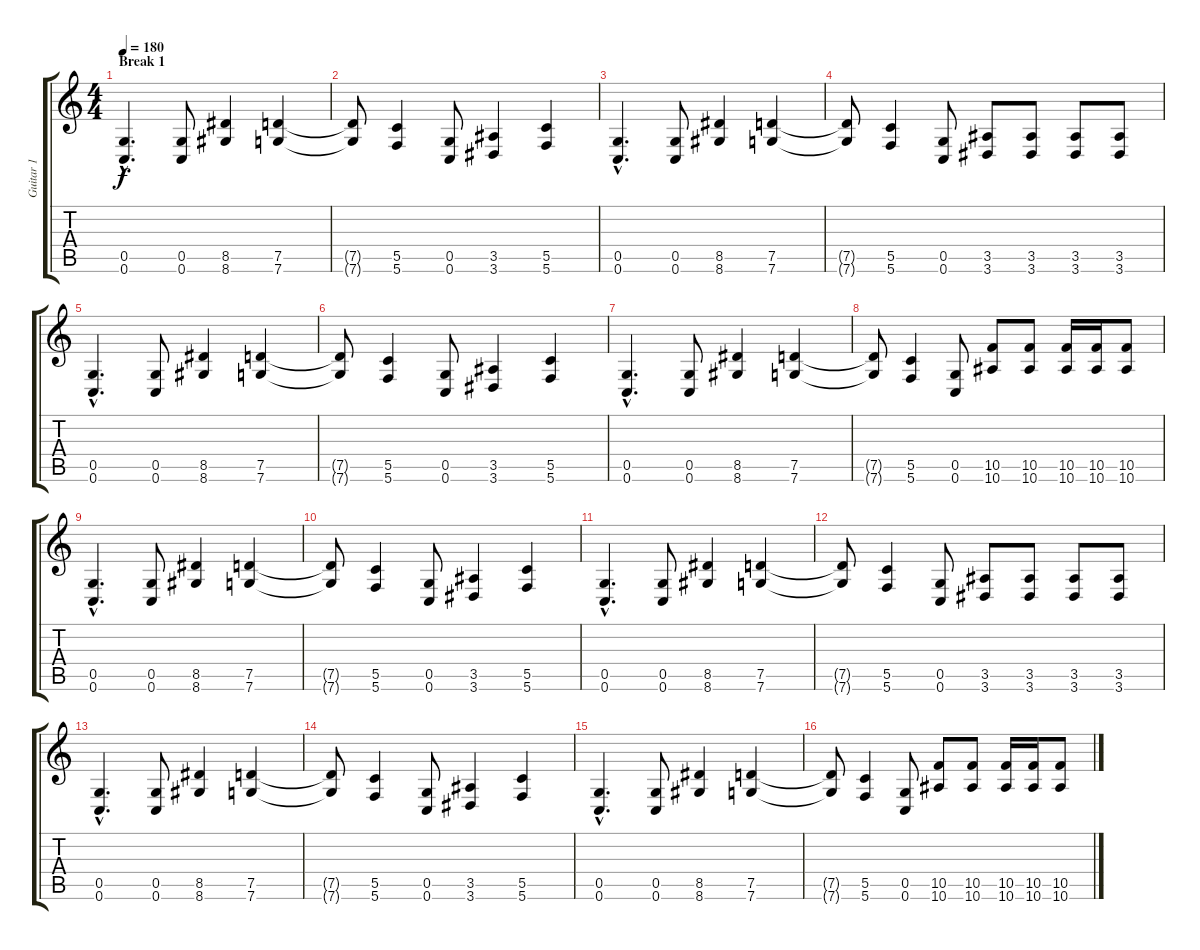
\track ("Guitar 1" "Guitar 1") {instrument distortionguitar}
\staff {score tabs}
\tuning (D4 A3 F3 C3 G2 C2) {hide}
\ts (4 4)
\section ("" "Break 1")
\tempo 180
\clef g2
\ks c
(0.5{hac} 0.6{hac}).4{d dy f} (0.5 0.6).8 (8.5 8.6).4 (7.5 7.6).4 |
(7.5{t} 7.6{t}).8 (5.5 5.6).4 (0.5 0.6).8 (3.5 3.6).4 (5.5 5.6).4 |
(0.5{hac} 0.6{hac}).4{d} (0.5 0.6).8 (8.5 8.6).4 (7.5 7.6).4 |
(7.5{t} 7.6{t}).8 (5.5 5.6).4 (0.5 0.6).8 (3.5 3.6).8 (3.5 3.6).8 (3.5 3.6).8 (3.5 3.6).8 |
(0.5{hac} 0.6{hac}).4{d} (0.5 0.6).8 (8.5 8.6).4 (7.5 7.6).4 |
(7.5{t} 7.6{t}).8 (5.5 5.6).4 (0.5 0.6).8 (3.5 3.6).4 (5.5 5.6).4 |
(0.5{hac} 0.6{hac}).4{d} (0.5 0.6).8 (8.5 8.6).4 (7.5 7.6).4 |
(7.5{t} 7.6{t}).8 (5.5 5.6).4 (0.5 0.6).8 (10.5 10.6).8 (10.5 10.6).8 (10.5 10.6).16 (10.5 10.6).16 (10.5 10.6).8 |
(0.5{hac} 0.6{hac}).4{d} (0.5 0.6).8 (8.5 8.6).4 (7.5 7.6).4 |
(7.5{t} 7.6{t}).8 (5.5 5.6).4 (0.5 0.6).8 (3.5 3.6).4 (5.5 5.6).4 |
(0.5{hac} 0.6{hac}).4{d} (0.5 0.6).8 (8.5 8.6).4 (7.5 7.6).4 |
(7.5{t} 7.6{t}).8 (5.5 5.6).4 (0.5 0.6).8 (3.5 3.6).8 (3.5 3.6).8 (3.5 3.6).8 (3.5 3.6).8 |
(0.5{hac} 0.6{hac}).4{d} (0.5 0.6).8 (8.5 8.6).4 (7.5 7.6).4 |
(7.5{t} 7.6{t}).8 (5.5 5.6).4 (0.5 0.6).8 (3.5 3.6).4 (5.5 5.6).4 |
(0.5{hac} 0.6{hac}).4{d} (0.5 0.6).8 (8.5 8.6).4 (7.5 7.6).4 |
(7.5{t} 7.6{t}).8 (5.5 5.6).4 (0.5 0.6).8 (10.5 10.6).8 (10.5 10.6).8 (10.5 10.6).16 (10.5 10.6).16 (10.5 10.6).8
